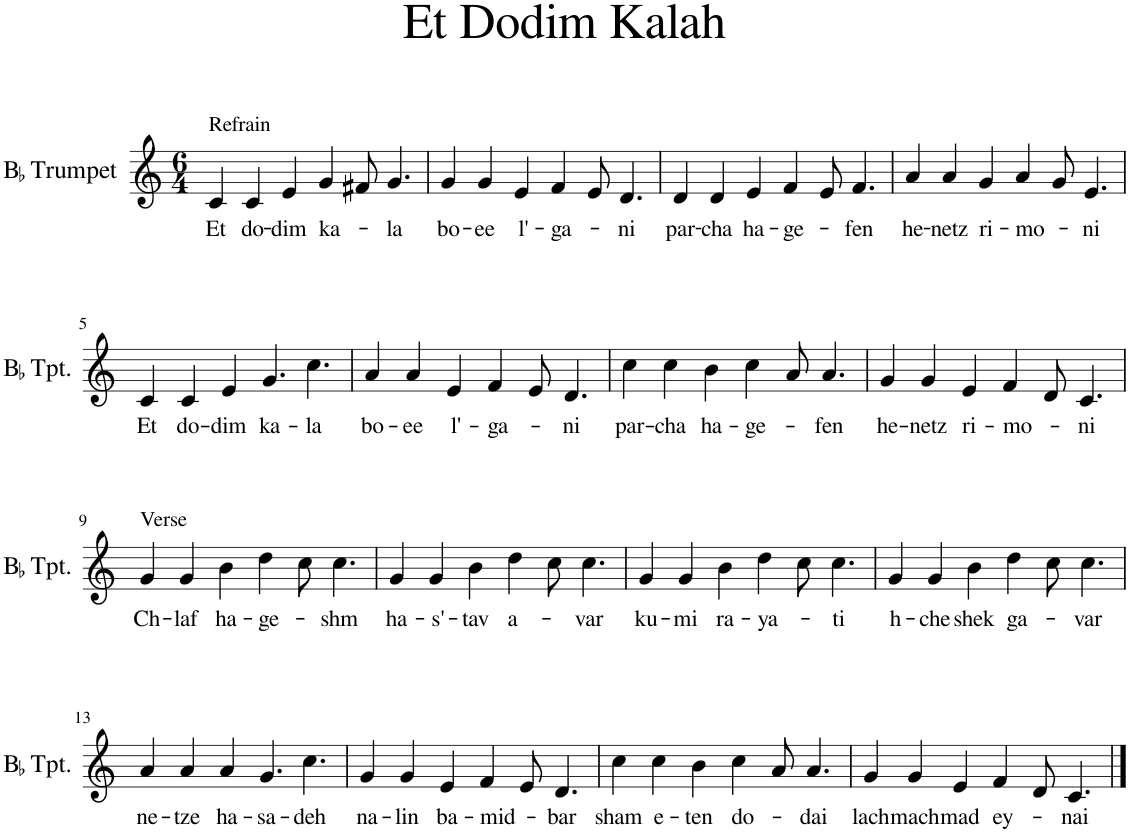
**kern	**text
*part1	*part1
*staff1	*staff1
*I"BaccidentalFlat Trumpet	*
*I'BaccidentalFlat Tpt.	*
*clefG2	*
*Trd1c2	*
*k[]	*
*M6/4	*
=1	=1
!LO:TX:a:t=Refrain	!
!	!LO:LY:b
4c/	Et
!	!LO:LY:b
4c/	do-
!	!LO:LY:b
4e/	-dim
!	!LO:LY:b
4g/	ka-
8f#X/	.
!	!LO:LY:b
4.g/	-la
=2	=2
!	!LO:LY:b
4g/	bo-
!	!LO:LY:b
4g/	-ee
!	!LO:LY:b
4e/	l'-
!	!LO:LY:b
4f/	-ga-
8e/	.
!	!LO:LY:b
4.d/	-ni
=3	=3
!	!LO:LY:b
4d/	par-
!	!LO:LY:b
4d/	-cha
!	!LO:LY:b
4e/	ha-
!	!LO:LY:b
4f/	-ge-
8e/	.
!	!LO:LY:b
4.f/	-fen
=4	=4
!	!LO:LY:b
4a/	he-
!	!LO:LY:b
4a/	-netz
!	!LO:LY:b
4g/	ri-
!	!LO:LY:b
4a/	-mo-
8g/	.
!	!LO:LY:b
4.e/	-ni
!!LO:LB:g=z
=5	=5
!	!LO:LY:b
4c/	Et
!	!LO:LY:b
4c/	do-
!	!LO:LY:b
4e/	-dim
!	!LO:LY:b
4.g/	ka-
!	!LO:LY:b
4.cc\	-la
=6	=6
!	!LO:LY:b
4a/	bo-
!	!LO:LY:b
4a/	-ee
!	!LO:LY:b
4e/	l'-
!	!LO:LY:b
4f/	-ga-
8e/	.
!	!LO:LY:b
4.d/	-ni
=7	=7
!	!LO:LY:b
4cc\	par-
!	!LO:LY:b
4cc\	-cha
!	!LO:LY:b
4b\	ha-
!	!LO:LY:b
4cc\	-ge-
8a/	.
!	!LO:LY:b
4.a/	-fen
=8	=8
!	!LO:LY:b
4g/	he-
!	!LO:LY:b
4g/	-netz
!	!LO:LY:b
4e/	ri-
!	!LO:LY:b
4f/	-mo-
8d/	.
!	!LO:LY:b
4.c/	-ni
!!LO:LB:g=z
=9	=9
!LO:TX:a:t=Verse	!
!	!LO:LY:b
4g/	Ch-
!	!LO:LY:b
4g/	-laf
!	!LO:LY:b
4b\	ha-
!	!LO:LY:b
4dd\	-ge-
8cc\	.
!	!LO:LY:b
4.cc\	-shm
=10	=10
!	!LO:LY:b
4g/	ha-
!	!LO:LY:b
4g/	-s'-
!	!LO:LY:b
4b\	-tav
!	!LO:LY:b
4dd\	a-
8cc\	.
!	!LO:LY:b
4.cc\	-var
=11	=11
!	!LO:LY:b
4g/	ku-
!	!LO:LY:b
4g/	-mi
!	!LO:LY:b
4b\	ra-
!	!LO:LY:b
4dd\	-ya-
8cc\	.
!	!LO:LY:b
4.cc\	-ti
=12	=12
!	!LO:LY:b
4g/	h-
!	!LO:LY:b
4g/	-che-
!	!LO:LY:b
4b\	-shek
!	!LO:LY:b
4dd\	ga-
8cc\	.
!	!LO:LY:b
4.cc\	-var
!!LO:LB:g=z
=13	=13
!	!LO:LY:b
4a/	ne-
!	!LO:LY:b
4a/	-tze
!	!LO:LY:b
4a/	ha-
!	!LO:LY:b
4.g/	-sa-
!	!LO:LY:b
4.cc\	-deh
=14	=14
!	!LO:LY:b
4g/	na-
!	!LO:LY:b
4g/	-lin
!	!LO:LY:b
4e/	ba-
!	!LO:LY:b
4f/	-mid-
8e/	.
!	!LO:LY:b
4.d/	-bar
=15	=15
!	!LO:LY:b
4cc\	sham
!	!LO:LY:b
4cc\	e-
!	!LO:LY:b
4b\	-ten
!	!LO:LY:b
4cc\	do-
8a/	.
!	!LO:LY:b
4.a/	-dai
=16	=16
!	!LO:LY:b
4g/	lach
!	!LO:LY:b
4g/	mach-
!	!LO:LY:b
4e/	-mad
!	!LO:LY:b
4f/	ey-
8d/	.
!	!LO:LY:b
4.c/	-nai
==	==
*-	*-
